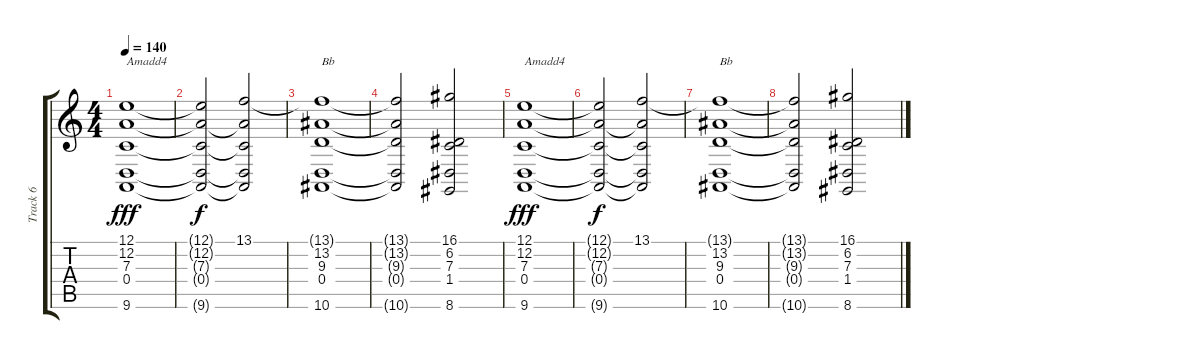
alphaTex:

\track ("Track 6" "Track 6") {instrument stringensemble1}
\staff {score tabs}
\tuning (E4 A3 F3 D3 G2 C2) {hide}
\ts (4 4)
\tempo 140
\clef g2
\ks c
(12.1 12.2 7.3 0.4 9.6).1{txt "Amadd4" dy fff} |
(12.1{t} 12.2{t} 7.3{t} 0.4{t} 9.6{t}).2{dy f} (13.1 12.2{t} 7.3{t} 0.4{t} 9.6{t}).2 |
(13.1{t} 13.2 9.3 0.4 10.6).1{txt "Bb"} |
(13.1{t} 13.2{t} 9.3{t} 0.4{t} 10.6{t}).2 (16.1 6.2 7.3 1.4 8.6).2 |
(12.1 12.2 7.3 0.4 9.6).1{txt "Amadd4" dy fff} |
(12.1{t} 12.2{t} 7.3{t} 0.4{t} 9.6{t}).2{dy f} (13.1 12.2{t} 7.3{t} 0.4{t} 9.6{t}).2 |
(13.1{t} 13.2 9.3 0.4 10.6).1{txt "Bb"} |
(13.1{t} 13.2{t} 9.3{t} 0.4{t} 10.6{t}).2 (16.1 6.2 7.3 1.4 8.6).2
